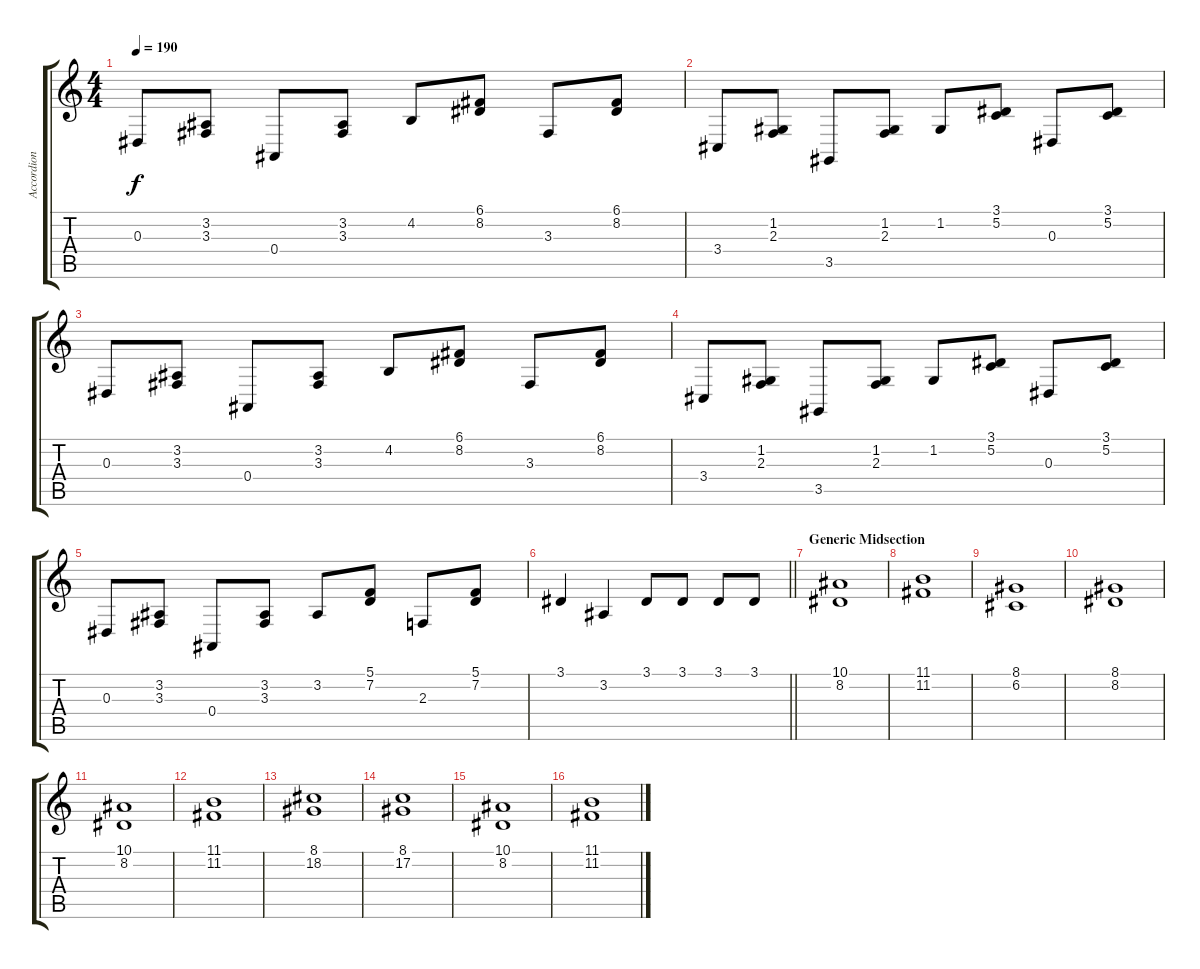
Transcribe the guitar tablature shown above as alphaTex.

\track ("Accordion" "Accordion") {instrument accordion}
\staff {score tabs}
\tuning (C4 G3 Eb3 Bb2 F2 C2) {hide}
\ts (4 4)
\tempo 190
\clef g2
\ks c
0.3.8{dy f} (3.2 3.3).8 0.4.8 (3.2 3.3).8 4.2.8 (6.1 8.2).8 3.3.8 (6.1 8.2).8 |
3.4.8 (1.2 2.3).8 3.5.8 (1.2 2.3).8 1.2.8 (3.1 5.2).8 0.3.8 (3.1 5.2).8 |
0.3.8 (3.2 3.3).8 0.4.8 (3.2 3.3).8 4.2.8 (6.1 8.2).8 3.3.8 (6.1 8.2).8 |
3.4.8 (1.2 2.3).8 3.5.8 (1.2 2.3).8 1.2.8 (3.1 5.2).8 0.3.8 (3.1 5.2).8 |
0.3.8 (3.2 3.3).8 0.4.8 (3.2 3.3).8 3.2.8 (5.1 7.2).8 2.3.8 (5.1 7.2).8 |
\barLineRight lightlight
3.1.4 3.2.4 3.1.8 3.1.8 3.1.8 3.1.8 |
\section ("" "Generic Midsection")
(10.1 8.2).1 |
(11.1 11.2).1 |
(8.1 6.2).1 |
(8.1 8.2).1 |
(10.1 8.2).1 |
(11.1 11.2).1 |
(8.1 18.2).1 |
(8.1 17.2).1 |
(10.1 8.2).1 |
(11.1 11.2).1
